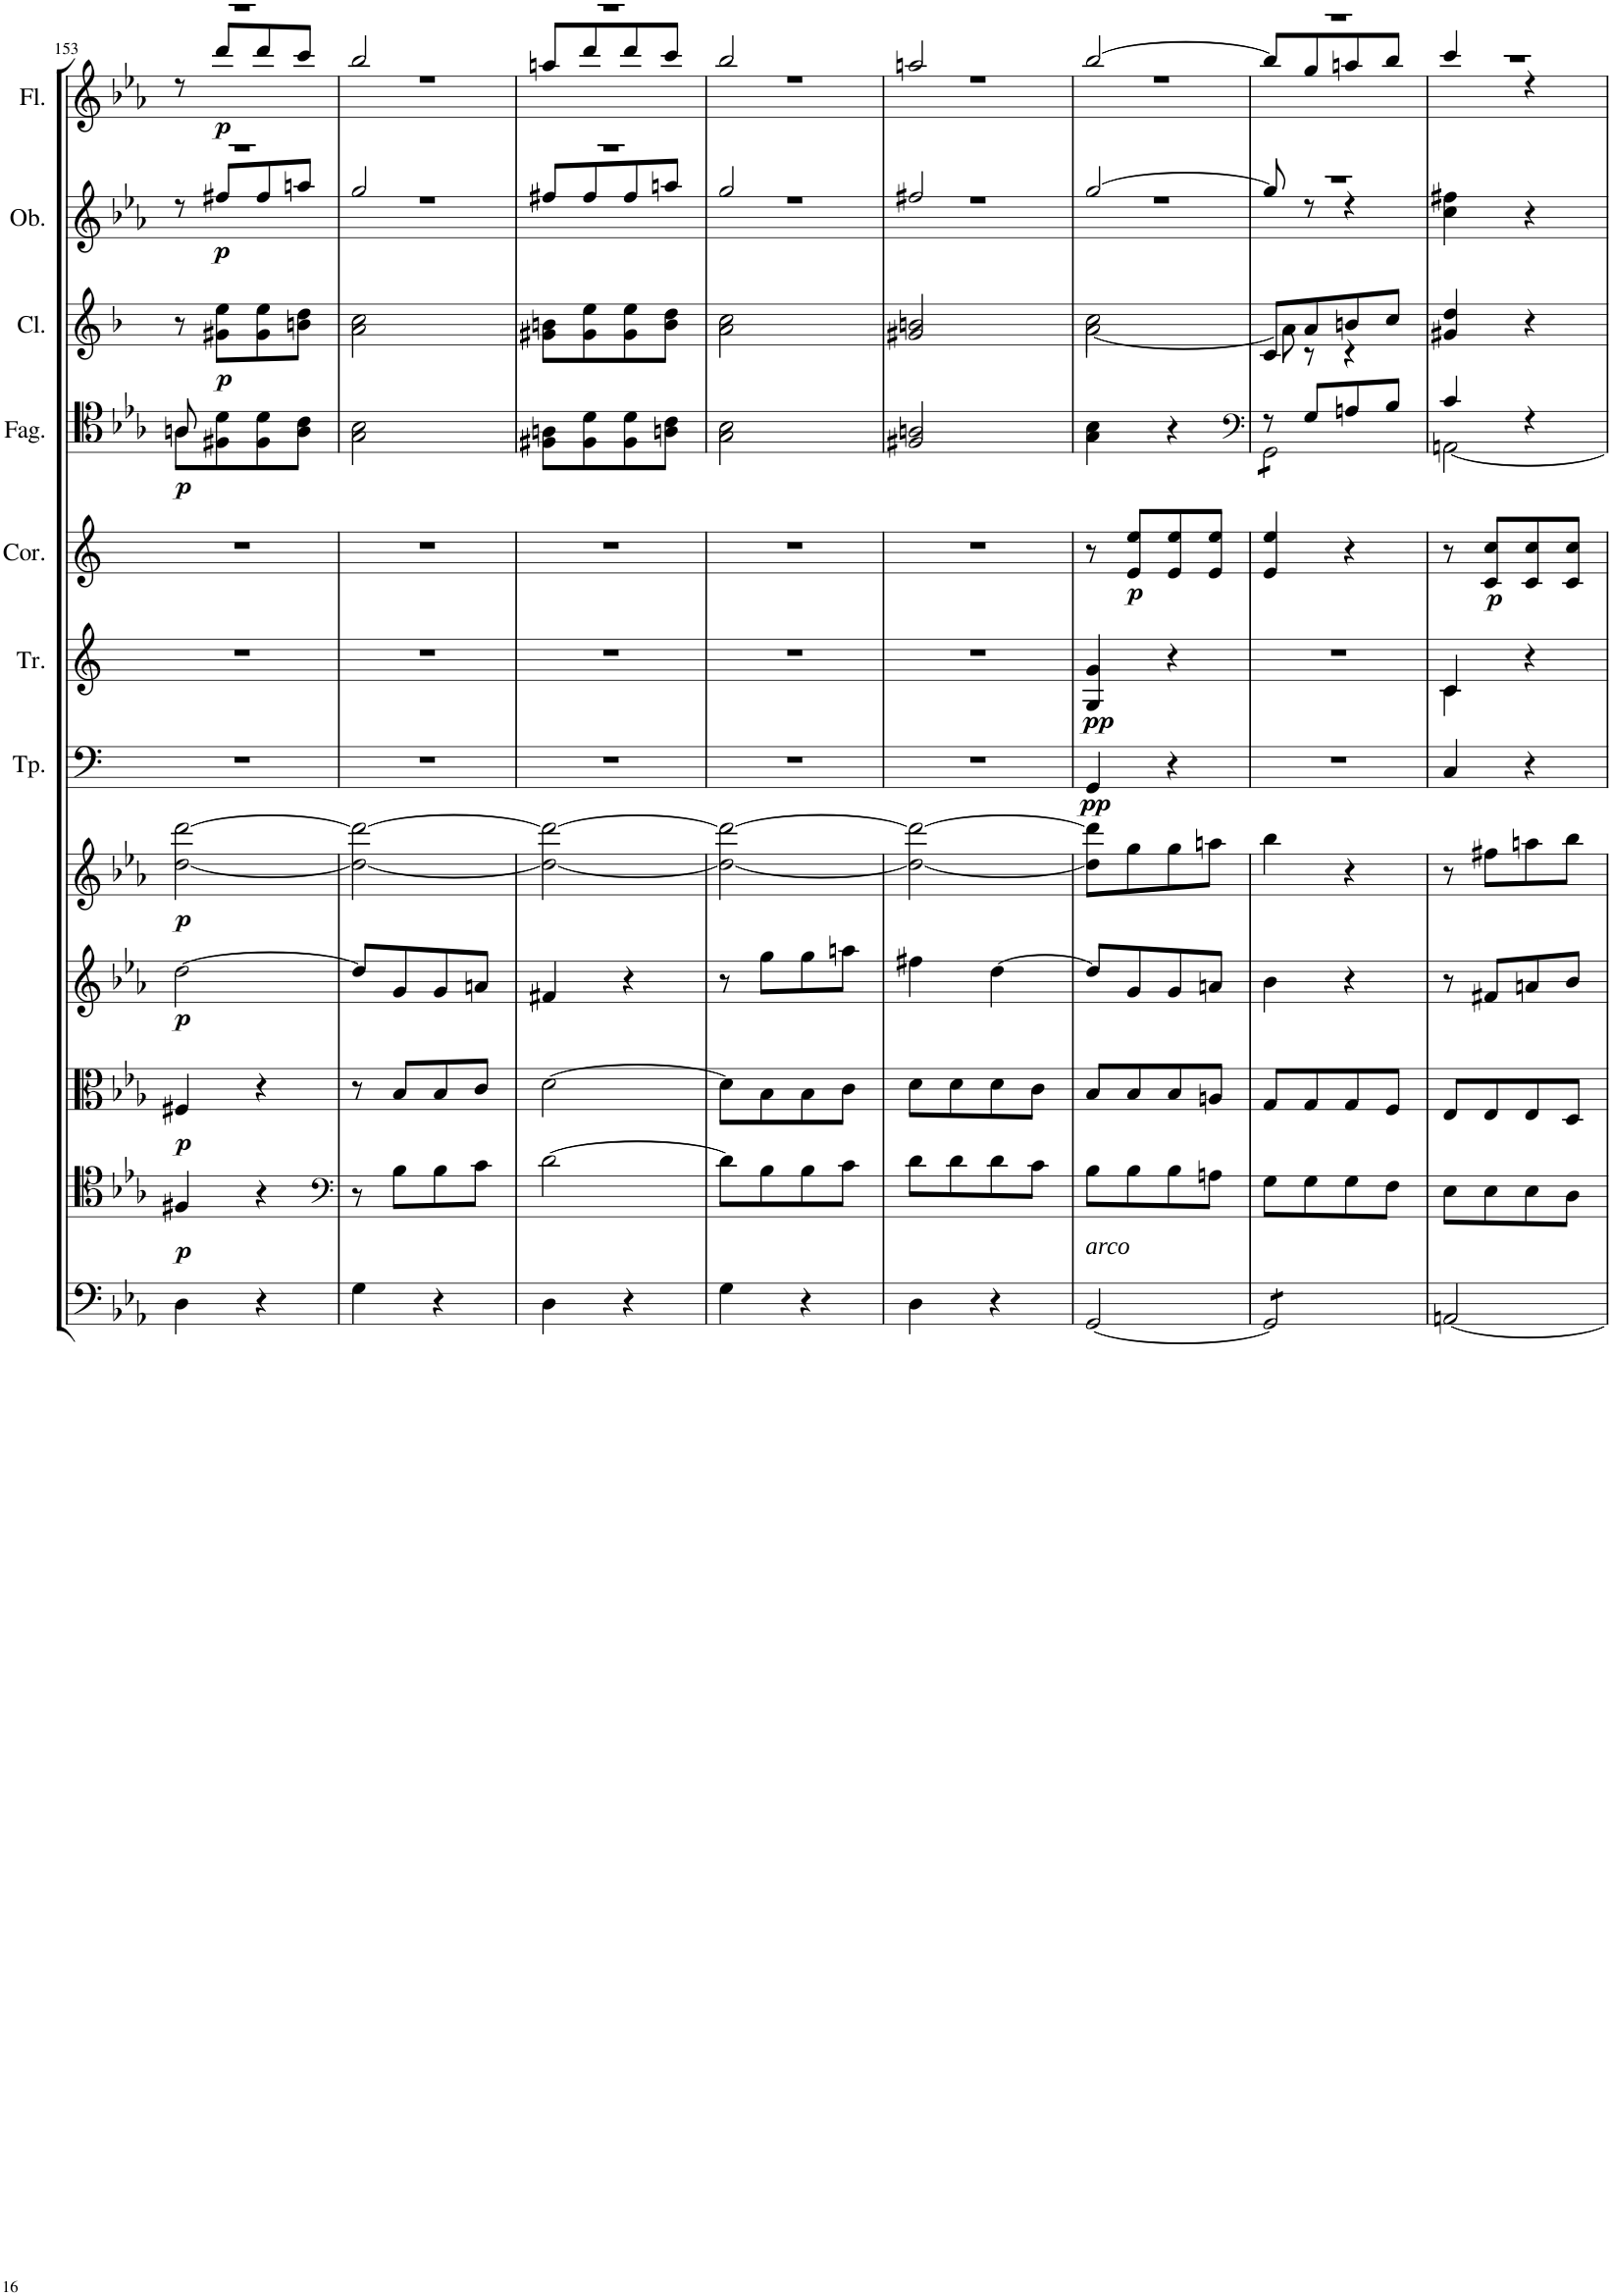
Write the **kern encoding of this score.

**kern	**kern	**dynam	**kern	**dynam	**kern	**dynam	**kern	**dynam	**kern	**dynam	**kern	**dynam	**kern	**dynam	**kern	**dynam	**kern	**dynam	**kern	**dynam	**kern	**dynam
*part12	*part11	*part11	*part10	*part10	*part9	*part9	*part8	*part8	*part7	*part7	*part6	*part6	*part5	*part5	*part4	*part4	*part3	*part3	*part2	*part2	*part1	*part1
*staff12	*staff11	*staff11	*staff10	*staff10	*staff9	*staff9	*staff8	*staff8	*staff7	*staff7	*staff6	*staff6	*staff5	*staff5	*staff4	*staff4	*staff3	*staff3	*staff2	*staff2	*staff1	*staff1
*I"Basso	*I"Violoncello	*	*I"Viola	*	*I"Violino II	*	*I"Violino I	*	*I"Timpani in C.G	*	*I"Trombe in C	*	*I"Corni in Es	*	*I"Fagotti	*	*I"Clarinetti in B	*	*I"Oboi	*	*I"Flauti	*
*	*	*	*	*	*	*	*	*	*I'Tp.	*	*I'Tr.	*	*I'Cor.	*	*I'Fag.	*	*I'Cl.	*	*I'Ob.	*	*I'Fl.	*
!!LO:PB:g=z
*clefF4	*clefC4	*	*clefC3	*	*clefG2	*	*clefG2	*	*clefF4	*	*clefG2	*	*clefG2	*	*clefC4	*	*clefG2	*	*clefG2	*	*clefG2	*
*Trd7c12	*	*	*	*	*	*	*	*	*	*	*	*	*Trd5c9	*	*	*	*Trd1c2	*	*	*	*	*
*k[b-e-a-]	*k[b-e-a-]	*	*k[b-e-a-]	*	*k[b-e-a-]	*	*k[b-e-a-]	*	*k[]	*	*k[]	*	*k[]	*	*k[b-e-a-]	*	*k[b-]	*	*k[b-e-a-]	*	*k[b-e-a-]	*
*M2/4	*M2/4	*	*M2/4	*	*M2/4	*	*M2/4	*	*M2/4	*	*M2/4	*	*M2/4	*	*M2/4	*	*M2/4	*	*M2/4	*	*M2/4	*
=153	=153	=153	=153	=153	=153	=153	=153	=153	=153	=153	=153	=153	=153	=153	=153	=153	=153	=153	=153	=153	=153	=153
*	*	*	*	*	*	*	*	*	*	*	*	*	*	*	*^	*	*	*	*^	*	*^	*
!	!	!LO:DY:b	!	!LO:DY:b	!	!LO:DY:b	!	!LO:DY:b	!	!	!	!	!	!	!	!	!LO:DY:b	!	!	!	!	!	!	!	!
4D\	4F#X/	p	4F#X/	p	[2dd\	p	[2dd\ [2ddd\	p	2r	.	2r	.	2r	.	8An\L	8A/	p	8r	.	2r	8r	.	2r	8r	.
!	!	!	!	!	!	!	!	!	!	!	!	!	!	!	!	!	!	!	!LO:DY:b	!	!	!LO:DY:b	!	!	!LO:DY:b
.	.	.	.	.	.	.	.	.	.	.	.	.	.	.	8F#X\ 8d\	4.ryy	.	8g#X\ 8ee\L	p	.	8ff#X/L	p	.	8ddd/L	p
4r	4r	.	4r	.	.	.	.	.	.	.	.	.	.	.	8F#\ 8d\	.	.	8g#\ 8ee\	.	.	8ff#/	.	.	8ddd/	.
.	.	.	.	.	.	.	.	.	.	.	.	.	.	.	8A\ 8c\J	.	.	8bn\ 8dd\J	.	.	8aan/J	.	.	8ccc/J	.
*	*	*	*	*	*	*	*	*	*	*	*	*	*	*	*v	*v	*	*	*	*	*	*	*	*	*
=154	=154	=154	=154	=154	=154	=154	=154	=154	=154	=154	=154	=154	=154	=154	=154	=154	=154	=154	=154	=154	=154	=154	=154	=154
*	*clefF4	*	*	*	*	*	*	*	*	*	*	*	*	*	*	*	*	*	*	*	*	*	*	*
4G\	8r	.	8r	.	8dd/L]	.	2dd\_ 2ddd\_	.	2r	.	2r	.	2r	.	2G\ 2B-\	.	2a\ 2cc\	.	2r	2gg/	.	2r	2bb-/	.
.	8B-\L	.	8B-/L	.	8g/	.	.	.	.	.	.	.	.	.	.	.	.	.	.	.	.	.	.	.
4r	8B-\	.	8B-/	.	8g/	.	.	.	.	.	.	.	.	.	.	.	.	.	.	.	.	.	.	.
.	8c\J	.	8c/J	.	8an/J	.	.	.	.	.	.	.	.	.	.	.	.	.	.	.	.	.	.	.
=155	=155	=155	=155	=155	=155	=155	=155	=155	=155	=155	=155	=155	=155	=155	=155	=155	=155	=155	=155	=155	=155	=155	=155	=155
4D\	[2d\	.	[2d\	.	4f#X/	.	2dd\_ 2ddd\_	.	2r	.	2r	.	2r	.	8F#X\ 8An\L	.	8g#X\ 8bn\L	.	2r	8ff#X/L	.	2r	8aan/L	.
.	.	.	.	.	.	.	.	.	.	.	.	.	.	.	8F#\ 8d\	.	8g#\ 8ee\	.	.	8ff#/	.	.	8ddd/	.
4r	.	.	.	.	4r	.	.	.	.	.	.	.	.	.	8F#\ 8d\	.	8g#\ 8ee\	.	.	8ff#/	.	.	8ddd/	.
.	.	.	.	.	.	.	.	.	.	.	.	.	.	.	8An\ 8c\J	.	8b\ 8dd\J	.	.	8aan/J	.	.	8ccc/J	.
=156	=156	=156	=156	=156	=156	=156	=156	=156	=156	=156	=156	=156	=156	=156	=156	=156	=156	=156	=156	=156	=156	=156	=156	=156
4G\	8d\L]	.	8d\L]	.	8r	.	2dd\_ 2ddd\_	.	2r	.	2r	.	2r	.	2G\ 2B-\	.	2a\ 2cc\	.	2r	2gg/	.	2r	2bb-/	.
.	8B-\	.	8B-\	.	8gg\L	.	.	.	.	.	.	.	.	.	.	.	.	.	.	.	.	.	.	.
4r	8B-\	.	8B-\	.	8gg\	.	.	.	.	.	.	.	.	.	.	.	.	.	.	.	.	.	.	.
.	8c\J	.	8c\J	.	8aan\J	.	.	.	.	.	.	.	.	.	.	.	.	.	.	.	.	.	.	.
=157	=157	=157	=157	=157	=157	=157	=157	=157	=157	=157	=157	=157	=157	=157	=157	=157	=157	=157	=157	=157	=157	=157	=157	=157
4D\	8d\L	.	8d\L	.	4ff#X\	.	2dd\_ 2ddd\_	.	2r	.	2r	.	2r	.	2F#X/ 2An/	.	2g#X/ 2bn/	.	2r	2ff#X/	.	2r	2aan/	.
.	8d\	.	8d\	.	.	.	.	.	.	.	.	.	.	.	.	.	.	.	.	.	.	.	.	.
4r	8d\	.	8d\	.	[4dd\	.	.	.	.	.	.	.	.	.	.	.	.	.	.	.	.	.	.	.
.	8c\J	.	8c\J	.	.	.	.	.	.	.	.	.	.	.	.	.	.	.	.	.	.	.	.	.
=158	=158	=158	=158	=158	=158	=158	=158	=158	=158	=158	=158	=158	=158	=158	=158	=158	=158	=158	=158	=158	=158	=158	=158	=158
*	*	*	*	*	*	*	*	*	*	*	*	*	*	*	*	*	*^	*	*	*	*	*	*	*
!LO:TX:a:i:t=arco	!	!	!	!	!	!	!	!	!	!	!	!	!	!	!	!	!	!	!	!	!	!	!	!	!
!	!	!	!	!	!	!	!	!	!	!LO:DY:b	!	!LO:DY:b	!	!	!	!	!	!	!	!	!	!	!	!	!
[2GG/	8B-\L	.	8B-/L	.	8dd/L]	.	8dd\] 8ddd\]L	.	4GG/	pp	4G/ 4g/	pp	8r	.	4G\ 4B-\	.	2cc\	[2a\	.	2r	[2gg/	.	2r	[2bb-/	.
!	!	!	!	!	!	!	!	!	!	!	!	!	!	!LO:DY:b	!	!	!	!	!	!	!	!	!	!	!
.	8B-\	.	8B-/	.	8g/	.	8gg\	.	.	.	.	.	8e/ 8ee/L	p	.	.	.	.	.	.	.	.	.	.	.
.	8B-\	.	8B-/	.	8g/	.	8gg\	.	4r	.	4r	.	8e/ 8ee/	.	4r	.	.	.	.	.	.	.	.	.	.
.	8An\J	.	8An/J	.	8an/J	.	8aan\J	.	.	.	.	.	8e/ 8ee/J	.	.	.	.	.	.	.	.	.	.	.	.
=159	=159	=159	=159	=159	=159	=159	=159	=159	=159	=159	=159	=159	=159	=159	=159	=159	=159	=159	=159	=159	=159	=159	=159	=159	=159
*	*	*	*	*	*	*	*	*	*	*	*	*	*	*	*clefF4	*	*	*	*	*	*	*	*	*	*
*	*	*	*	*	*	*	*	*	*	*	*	*	*	*	*^	*	*	*	*	*	*	*	*	*	*
*tremolo	*	*	*	*	*	*	*	*	*	*	*	*	*	*	*	*	*	*	*	*	*	*	*	*	*	*
*	*	*	*	*	*	*	*	*	*	*	*	*	*	*	*tremolo	*	*	*	*	*	*	*	*	*	*	*
8GG/]L	8G\L	.	8G/L	.	4b-\	.	4bb-\	.	2r	.	2r	.	4e/ 4ee/	.	8r	8GG\L	.	8c/L	8a\]	.	2r	8gg/]	.	2r	8bb-/L]	.
8GG/	8G\	.	8G/	.	.	.	.	.	.	.	.	.	.	.	8G/L	8GG\	.	8a/	8r	.	.	8r	.	.	8gg/	.
8GG/	8G\	.	8G/	.	4r	.	4r	.	.	.	.	.	4r	.	8An/	8GG\	.	8bn/	4r	.	.	4r	.	.	8aan/	.
8GG/J	8F\J	.	8F/J	.	.	.	.	.	.	.	.	.	.	.	8B-/J	8GG\J	.	8cc/J	.	.	.	.	.	.	8bb-/J	.
*	*	*	*	*	*	*	*	*	*	*	*	*	*	*	*Xtremolo	*	*	*	*	*	*	*	*	*	*	*
*Xtremolo	*	*	*	*	*	*	*	*	*	*	*	*	*	*	*	*	*	*	*	*	*	*	*	*	*	*
*	*	*	*	*	*	*	*	*	*	*	*	*	*	*	*	*	*	*v	*v	*	*	*	*	*	*	*
*	*	*	*	*	*	*	*	*	*	*	*	*	*	*	*	*	*	*	*	*v	*v	*	*	*	*
=160	=160	=160	=160	=160	=160	=160	=160	=160	=160	=160	=160	=160	=160	=160	=160	=160	=160	=160	=160	=160	=160	=160	=160	=160
*	*	*	*	*	*	*	*	*	*	*	*^	*	*	*	*	*	*	*	*	*	*	*	*	*
[2AAn/	8E-\L	.	8E-/L	.	8r	.	8r	.	4C/	.	4c/	4c\	.	8r	.	4c/	[2AAn\	.	4g#X/ 4dd/	.	4cc\ 4ff#X\	.	2r	4ccc/	.
!	!	!	!	!	!	!	!	!	!	!	!	!	!	!	!LO:DY:b	!	!	!	!	!	!	!	!	!	!
.	8E-\	.	8E-/	.	8f#X/L	.	8ff#X\L	.	.	.	.	.	.	8c/ 8cc/L	p	.	.	.	.	.	.	.	.	.	.
.	8E-\	.	8E-/	.	8an/	.	8aan\	.	4r	.	4r	4ryy	.	8c/ 8cc/	.	4r	.	.	4r	.	4r	.	.	4r	.
.	8D\J	.	8D/J	.	8b-/J	.	8bb-\J	.	.	.	.	.	.	8c/ 8cc/J	.	.	.	.	.	.	.	.	.	.	.
*	*	*	*	*	*	*	*	*	*	*	*v	*v	*	*	*	*v	*v	*	*	*	*	*	*v	*v	*
=	=	=	=	=	=	=	=	=	=	=	=	=	=	=	=	=	=	=	=	=	=	=
*-	*-	*-	*-	*-	*-	*-	*-	*-	*-	*-	*-	*-	*-	*-	*-	*-	*-	*-	*-	*-	*-	*-
